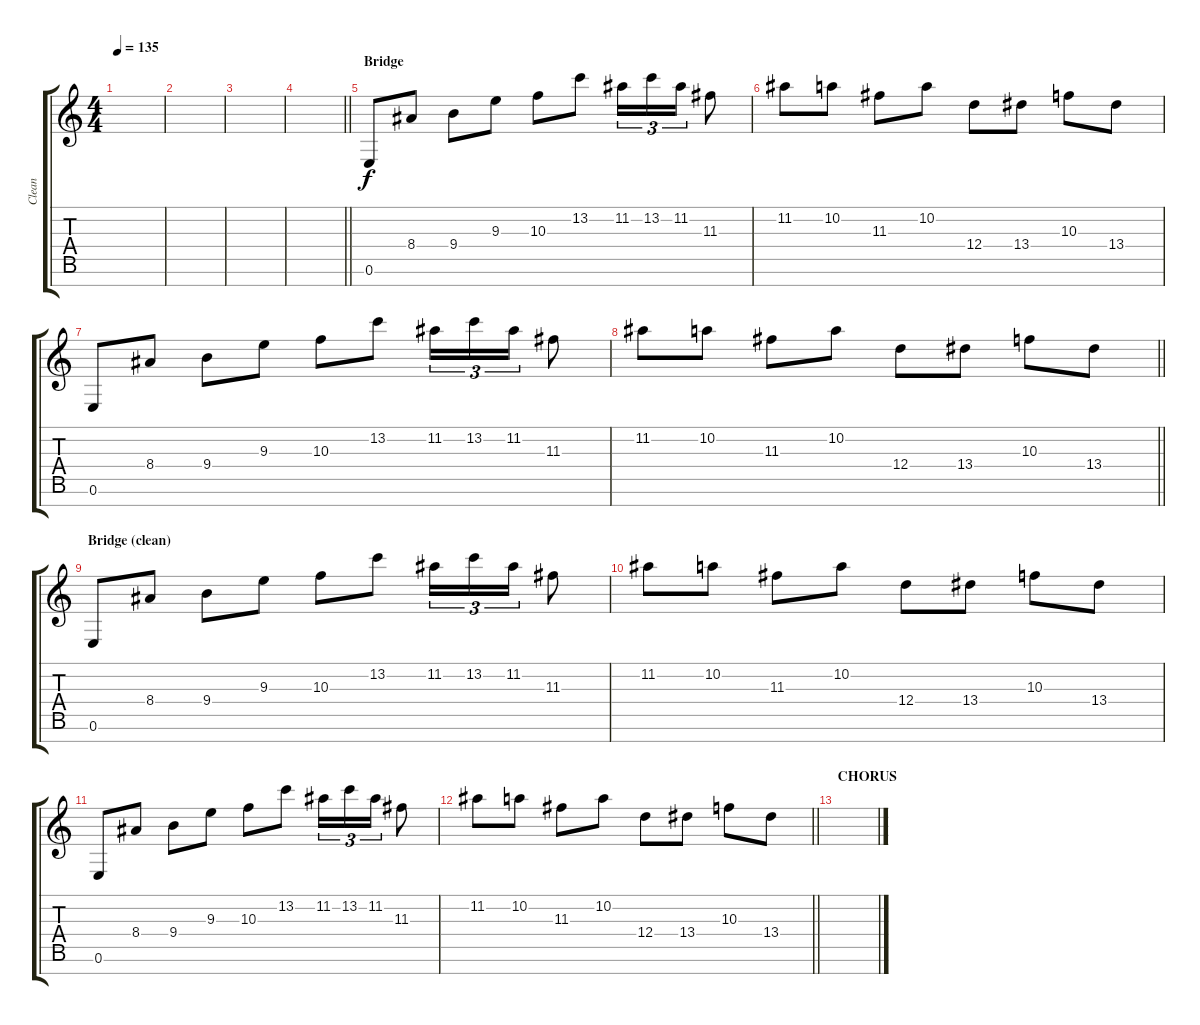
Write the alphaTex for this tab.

\track ("Clean" "Clean") {instrument electricguitarmuted}
\staff {score tabs}
\tuning (E4 B3 G3 D3 A2 E2 B1) {hide}
\ts (4 4)
\tempo 135
\clef g2
\ks c
|
|
|
\barLineRight lightlight
|
\section ("" "Bridge")
0.6.8 8.4.8 9.4.8 9.3.8 10.3.8 13.2.8 11.2.16{tu (3 2)} 13.2.16{tu (3 2)} 11.2.16{tu (3 2)} 11.3.8 |
11.2.8 10.2.8 11.3.8 10.2.8 12.4.8 13.4.8 10.3.8 13.4.8 |
0.6.8 8.4.8 9.4.8 9.3.8 10.3.8 13.2.8 11.2.16{tu (3 2)} 13.2.16{tu (3 2)} 11.2.16{tu (3 2)} 11.3.8 |
\barLineRight lightlight
11.2.8 10.2.8 11.3.8 10.2.8 12.4.8 13.4.8 10.3.8 13.4.8 |
\section ("" "Bridge (clean)")
0.6.8 8.4.8 9.4.8 9.3.8 10.3.8 13.2.8 11.2.16{tu (3 2)} 13.2.16{tu (3 2)} 11.2.16{tu (3 2)} 11.3.8 |
11.2.8 10.2.8 11.3.8 10.2.8 12.4.8 13.4.8 10.3.8 13.4.8 |
0.6.8 8.4.8 9.4.8 9.3.8 10.3.8 13.2.8 11.2.16{tu (3 2)} 13.2.16{tu (3 2)} 11.2.16{tu (3 2)} 11.3.8 |
\barLineRight lightlight
11.2.8 10.2.8 11.3.8 10.2.8 12.4.8 13.4.8 10.3.8 13.4.8 |
\section ("" "CHORUS")
